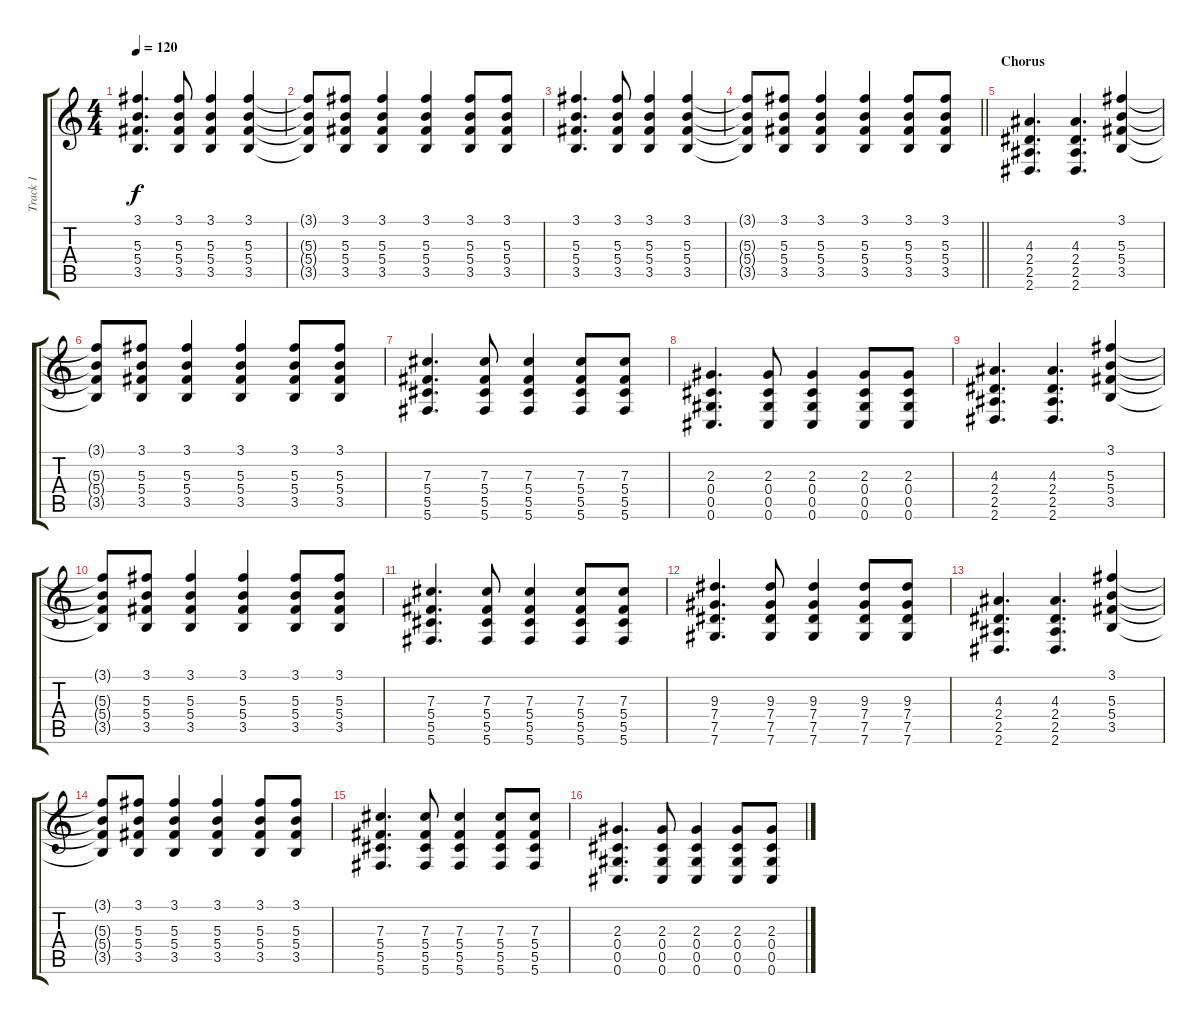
\track ("Track 1" "Track 1") {instrument acousticguitarsteel}
\staff {score tabs}
\tuning (Eb4 Bb3 Gb3 Db3 Ab2 Db2) {hide}
\ts (4 4)
\tempo 120
\clef g2
\ks c
(3.1 5.3 5.4 3.5).4{d dy f} (3.1 5.3 5.4 3.5).8 (3.1 5.3 5.4 3.5).4 (3.1 5.3 5.4 3.5).4 |
(3.1{t} 5.3{t} 5.4{t} 3.5{t}).8 (3.1 5.3 5.4 3.5).8 (3.1 5.3 5.4 3.5).4 (3.1 5.3 5.4 3.5).4 (3.1 5.3 5.4 3.5).8 (3.1 5.3 5.4 3.5).8 |
(3.1 5.3 5.4 3.5).4{d} (3.1 5.3 5.4 3.5).8 (3.1 5.3 5.4 3.5).4 (3.1 5.3 5.4 3.5).4 |
\barLineRight lightlight
(3.1{t} 5.3{t} 5.4{t} 3.5{t}).8 (3.1 5.3 5.4 3.5).8 (3.1 5.3 5.4 3.5).4 (3.1 5.3 5.4 3.5).4 (3.1 5.3 5.4 3.5).8 (3.1 5.3 5.4 3.5).8 |
\section ("" "Chorus")
(4.3 2.4 2.5 2.6).4{d} (4.3 2.4 2.5 2.6).4{d} (3.1 5.3 5.4 3.5).4 |
(3.1{t} 5.3{t} 5.4{t} 3.5{t}).8 (3.1 5.3 5.4 3.5).8 (3.1 5.3 5.4 3.5).4 (3.1 5.3 5.4 3.5).4 (3.1 5.3 5.4 3.5).8 (3.1 5.3 5.4 3.5).8 |
(7.3 5.4 5.5 5.6).4{d} (7.3 5.4 5.5 5.6).8 (7.3 5.4 5.5 5.6).4 (7.3 5.4 5.5 5.6).8 (7.3 5.4 5.5 5.6).8 |
(2.3 0.4 0.5 0.6).4{d} (2.3 0.4 0.5 0.6).8 (2.3 0.4 0.5 0.6).4 (2.3 0.4 0.5 0.6).8 (2.3 0.4 0.5 0.6).8 |
(4.3 2.4 2.5 2.6).4{d} (4.3 2.4 2.5 2.6).4{d} (3.1 5.3 5.4 3.5).4 |
(3.1{t} 5.3{t} 5.4{t} 3.5{t}).8 (3.1 5.3 5.4 3.5).8 (3.1 5.3 5.4 3.5).4 (3.1 5.3 5.4 3.5).4 (3.1 5.3 5.4 3.5).8 (3.1 5.3 5.4 3.5).8 |
(7.3 5.4 5.5 5.6).4{d} (7.3 5.4 5.5 5.6).8 (7.3 5.4 5.5 5.6).4 (7.3 5.4 5.5 5.6).8 (7.3 5.4 5.5 5.6).8 |
(9.3 7.4 7.5 7.6).4{d} (9.3 7.4 7.5 7.6).8 (9.3 7.4 7.5 7.6).4 (9.3 7.4 7.5 7.6).8 (9.3 7.4 7.5 7.6).8 |
(4.3 2.4 2.5 2.6).4{d} (4.3 2.4 2.5 2.6).4{d} (3.1 5.3 5.4 3.5).4 |
(3.1{t} 5.3{t} 5.4{t} 3.5{t}).8 (3.1 5.3 5.4 3.5).8 (3.1 5.3 5.4 3.5).4 (3.1 5.3 5.4 3.5).4 (3.1 5.3 5.4 3.5).8 (3.1 5.3 5.4 3.5).8 |
(7.3 5.4 5.5 5.6).4{d} (7.3 5.4 5.5 5.6).8 (7.3 5.4 5.5 5.6).4 (7.3 5.4 5.5 5.6).8 (7.3 5.4 5.5 5.6).8 |
(2.3 0.4 0.5 0.6).4{d} (2.3 0.4 0.5 0.6).8 (2.3 0.4 0.5 0.6).4 (2.3 0.4 0.5 0.6).8 (2.3 0.4 0.5 0.6).8
